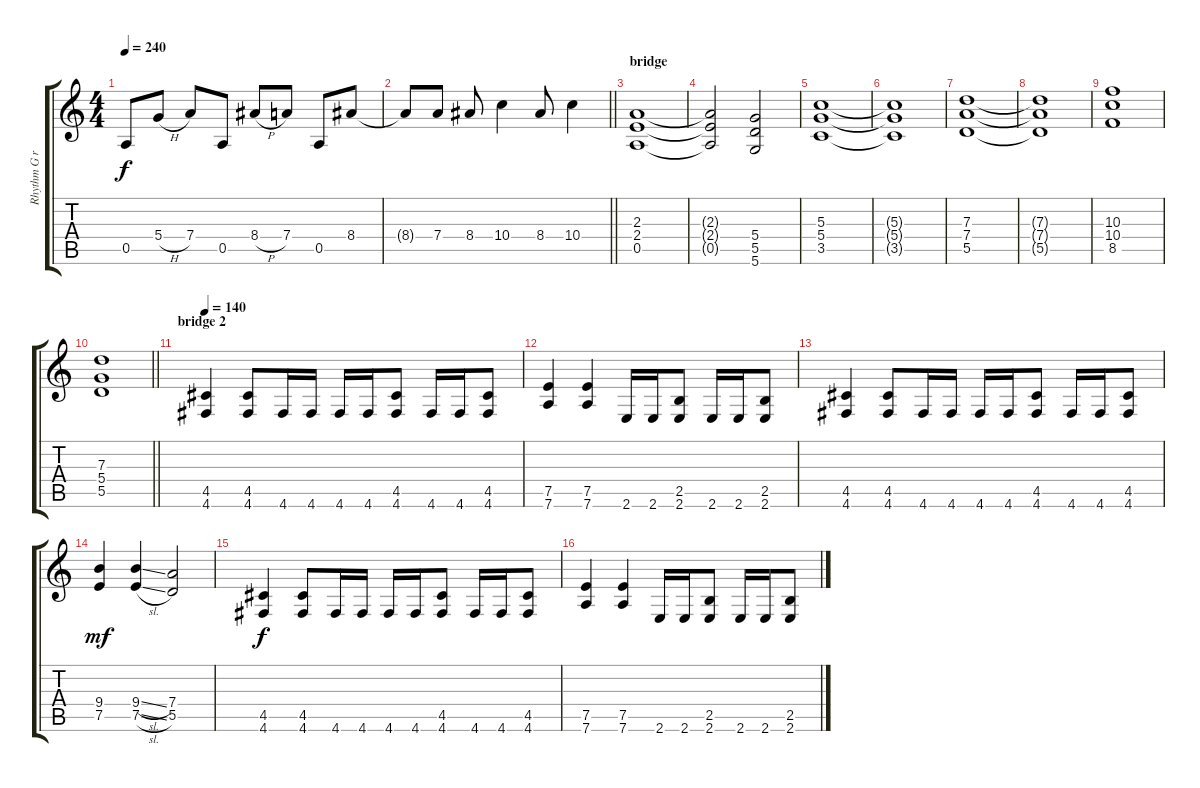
\track ("Rhythm G right" "Rhythm G r") {instrument distortionguitar}
\staff {score tabs}
\tuning (E4 B3 G3 D3 A2 D2) {hide}
\ts (4 4)
\tempo 240
\clef g2
\ks c
0.5.8{dy f} 5.4{h}.8 7.4.8 0.5.8 8.4{h}.8 7.4.8 0.5.8 8.4.8 |
\barLineRight lightlight
8.4{t}.8 7.4.8 8.4.8 10.4.4 8.4.8 10.4.4 |
\section ("" "bridge")
(2.3 2.4 0.5).1 |
(2.3{t} 2.4{t} 0.5{t}).2 (5.4 5.5 5.6).2 |
(5.3 5.4 3.5).1 |
(5.3{t} 5.4{t} 3.5{t}).1 |
(7.3 7.4 5.5).1 |
(7.3{t} 7.4{t} 5.5{t}).1 |
(10.3 10.4 8.5).1 |
\barLineRight lightlight
(7.3 5.4 5.5).1 |
\section ("" "bridge 2")
\tempo 140
(4.5 4.6).4 (4.5 4.6).8 4.6.16 4.6.16 4.6.16 4.6.16 (4.5 4.6).8 4.6.16 4.6.16 (4.5 4.6).8 |
(7.5 7.6).4 (7.5 7.6).4 2.6.16 2.6.16 (2.5 2.6).8 2.6.16 2.6.16 (2.5 2.6).8 |
(4.5 4.6).4 (4.5 4.6).8 4.6.16 4.6.16 4.6.16 4.6.16 (4.5 4.6).8 4.6.16 4.6.16 (4.5 4.6).8 |
(9.4 7.5).4{dy mf} (9.4{sl} 7.5{sl}).4 (7.4 5.5).2 |
(4.5 4.6).4{dy f} (4.5 4.6).8 4.6.16 4.6.16 4.6.16 4.6.16 (4.5 4.6).8 4.6.16 4.6.16 (4.5 4.6).8 |
(7.5 7.6).4 (7.5 7.6).4 2.6.16 2.6.16 (2.5 2.6).8 2.6.16 2.6.16 (2.5 2.6).8
